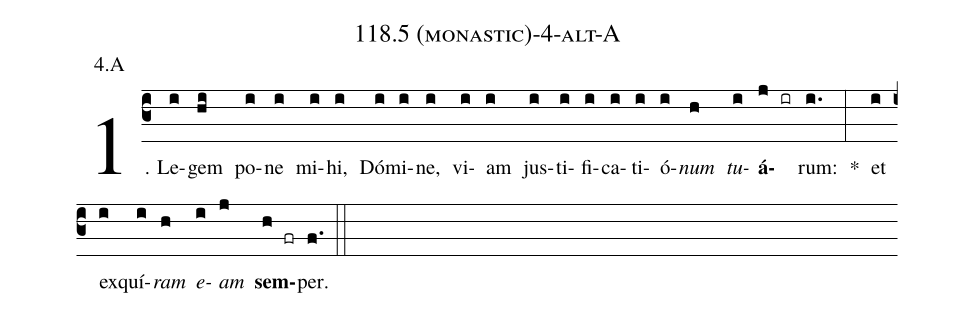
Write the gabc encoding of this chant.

name: 118.5 (monastic)-4-alt-A;
annotation: 4.A;
%%
(c3)1. Le(i)gem(hi) po(i)ne(i) mi(i)hi,(i) Dó(i)mi(i)ne,(i) vi(i)am(i) jus(i)ti(i)fi(i)ca(i)ti(i)ó(i)<i>num</i>(h) <i>tu</i>(i)<b>á</b>(j ir)rum:(i.) *(:) et(i) ex(i)quí(i)<i>ram</i>(h) <i>e</i>(i)<i>am</i>(j) <b>sem</b>(h fr)per.(f.) (::)
